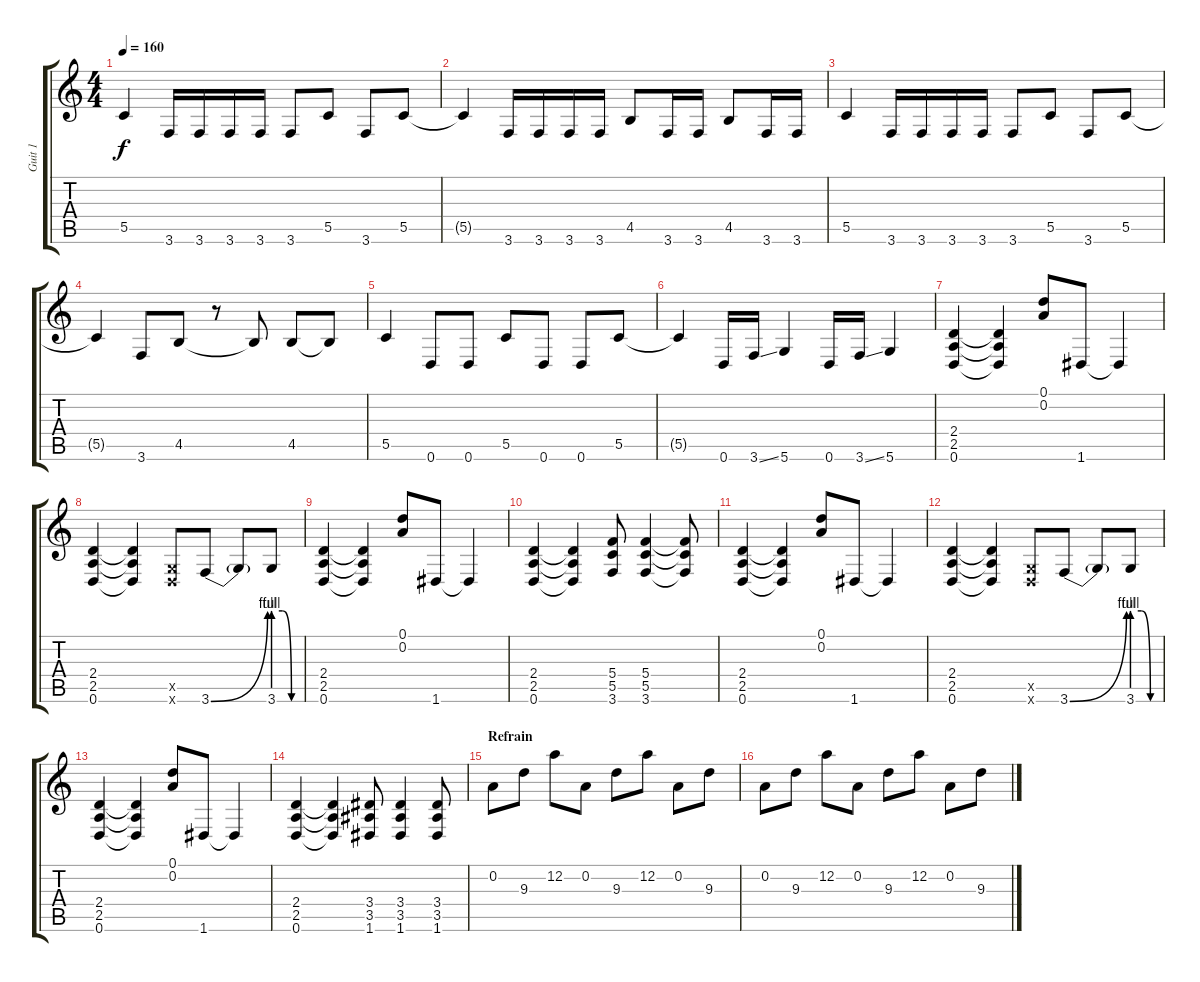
\track ("Guit 1" "Guit 1") {instrument distortionguitar}
\staff {score tabs}
\tuning (D4 A3 F3 C3 G2 D2) {hide}
\ts (4 4)
\tempo 160
\clef g2
\ks c
5.5.4{dy f} 3.6.16 3.6.16 3.6.16 3.6.16 3.6.8 5.5.8 3.6.8 5.5.8 |
5.5{t}.4 3.6.16 3.6.16 3.6.16 3.6.16 4.5.8 3.6.16 3.6.16 4.5.8 3.6.16 3.6.16 |
5.5.4 3.6.16 3.6.16 3.6.16 3.6.16 3.6.8 5.5.8 3.6.8 5.5.8 |
5.5{t}.4 3.6.8 4.5.8 r.8 4.5{t}.8 4.5.8 4.5{t}.8 |
5.5.4 0.6.8 0.6.8 5.5.8 0.6.8 0.6.8 5.5.8 |
5.5{t}.4 0.6.16 3.6{ss}.16 5.6.4 0.6.16 3.6{ss}.16 5.6.4 |
(2.4 2.5 0.6).4 (2.4{t} 2.5{t} 0.6{t}).4 (0.1 0.2).8 1.6.8 1.6{t}.4 |
(2.4 2.5 0.6).4 (2.4{t} 2.5{t} 0.6{t}).4 (0.5{x} 0.6{x}).8 3.6{be (bend 0 0 60 4)}.8 3.6{t}.8 3.6{be (custom 0 4 20 4 40 0 60 0)}.8 |
(2.4 2.5 0.6).4 (2.4{t} 2.5{t} 0.6{t}).4 (0.1 0.2).8 1.6.8 1.6{t}.4 |
(2.4 2.5 0.6).4 (2.4{t} 2.5{t} 0.6{t}).4 (5.4 5.5 3.6).8 (5.4 5.5 3.6).4 (5.4{t} 5.5{t} 3.6{t}).8 |
(2.4 2.5 0.6).4 (2.4{t} 2.5{t} 0.6{t}).4 (0.1 0.2).8 1.6.8 1.6{t}.4 |
(2.4 2.5 0.6).4 (2.4{t} 2.5{t} 0.6{t}).4 (0.5{x} 0.6{x}).8 3.6{be (bend 0 0 60 4)}.8 3.6{t}.8 3.6{be (custom 0 4 20 4 40 0 60 0)}.8 |
(2.4 2.5 0.6).4 (2.4{t} 2.5{t} 0.6{t}).4 (0.1 0.2).8 1.6.8 1.6{t}.4 |
(2.4 2.5 0.6).4 (2.4{t} 2.5{t} 0.6{t}).4 (3.4 3.5 1.6).8 (3.4 3.5 1.6).4 (3.4 3.5 1.6).8 |
\section ("" "Refrain")
0.2.8 9.3.8 12.2.8 0.2.8 9.3.8 12.2.8 0.2.8 9.3.8 |
0.2.8 9.3.8 12.2.8 0.2.8 9.3.8 12.2.8 0.2.8 9.3.8
